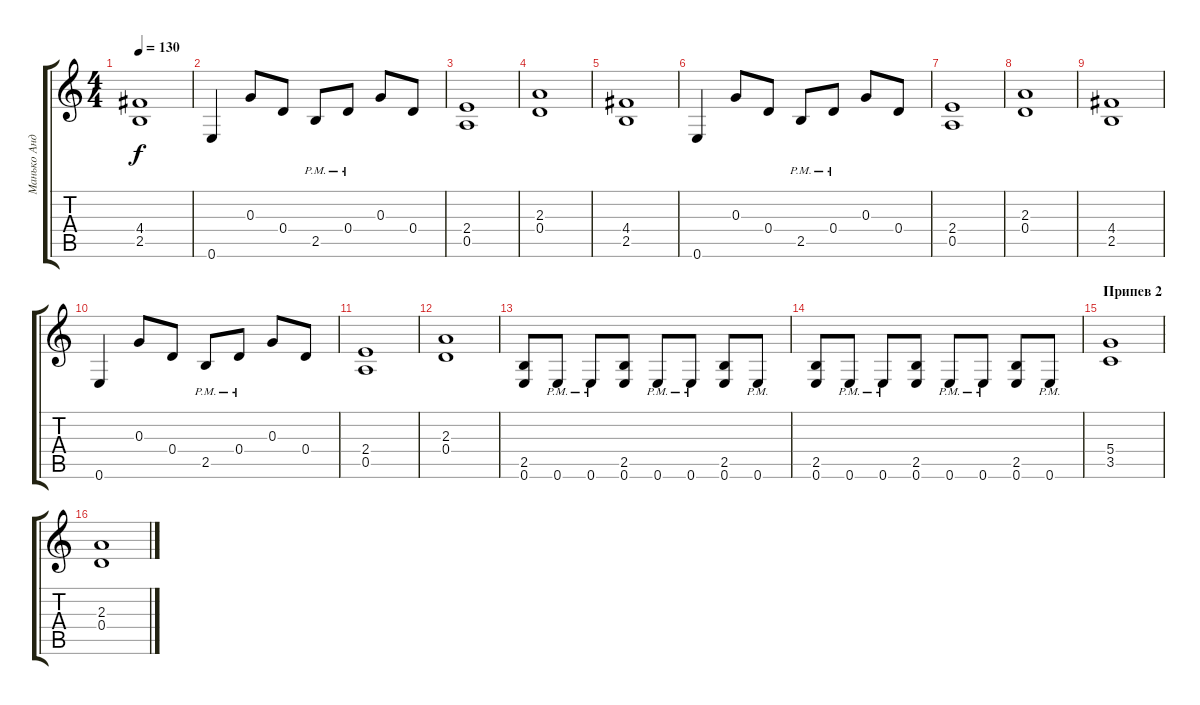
\track ("Манько Андрей" "Манько Анд") {instrument distortionguitar}
\staff {score tabs}
\tuning (E4 B3 G3 D3 A2 E2) {hide}
\ts (4 4)
\tempo 130
\clef g2
\ks c
(4.4 2.5).1{dy f} |
0.6.4 0.3.8 0.4.8 2.5{pm}.8 0.4{pm}.8 0.3.8 0.4.8 |
(2.4 0.5).1 |
(2.3 0.4).1 |
(4.4 2.5).1 |
0.6.4 0.3.8 0.4.8 2.5{pm}.8 0.4{pm}.8 0.3.8 0.4.8 |
(2.4 0.5).1 |
(2.3 0.4).1 |
(4.4 2.5).1 |
0.6.4 0.3.8 0.4.8 2.5{pm}.8 0.4{pm}.8 0.3.8 0.4.8 |
(2.4 0.5).1 |
(2.3 0.4).1 |
(2.5 0.6).8 0.6{pm}.8 0.6{pm}.8 (2.5 0.6).8 0.6{pm}.8 0.6{pm}.8 (2.5 0.6).8 0.6{pm}.8 |
(2.5 0.6).8 0.6{pm}.8 0.6{pm}.8 (2.5 0.6).8 0.6{pm}.8 0.6{pm}.8 (2.5 0.6).8 0.6{pm}.8 |
\section ("" "Припев 2")
(5.4 3.5).1 |
(2.3 0.4).1
